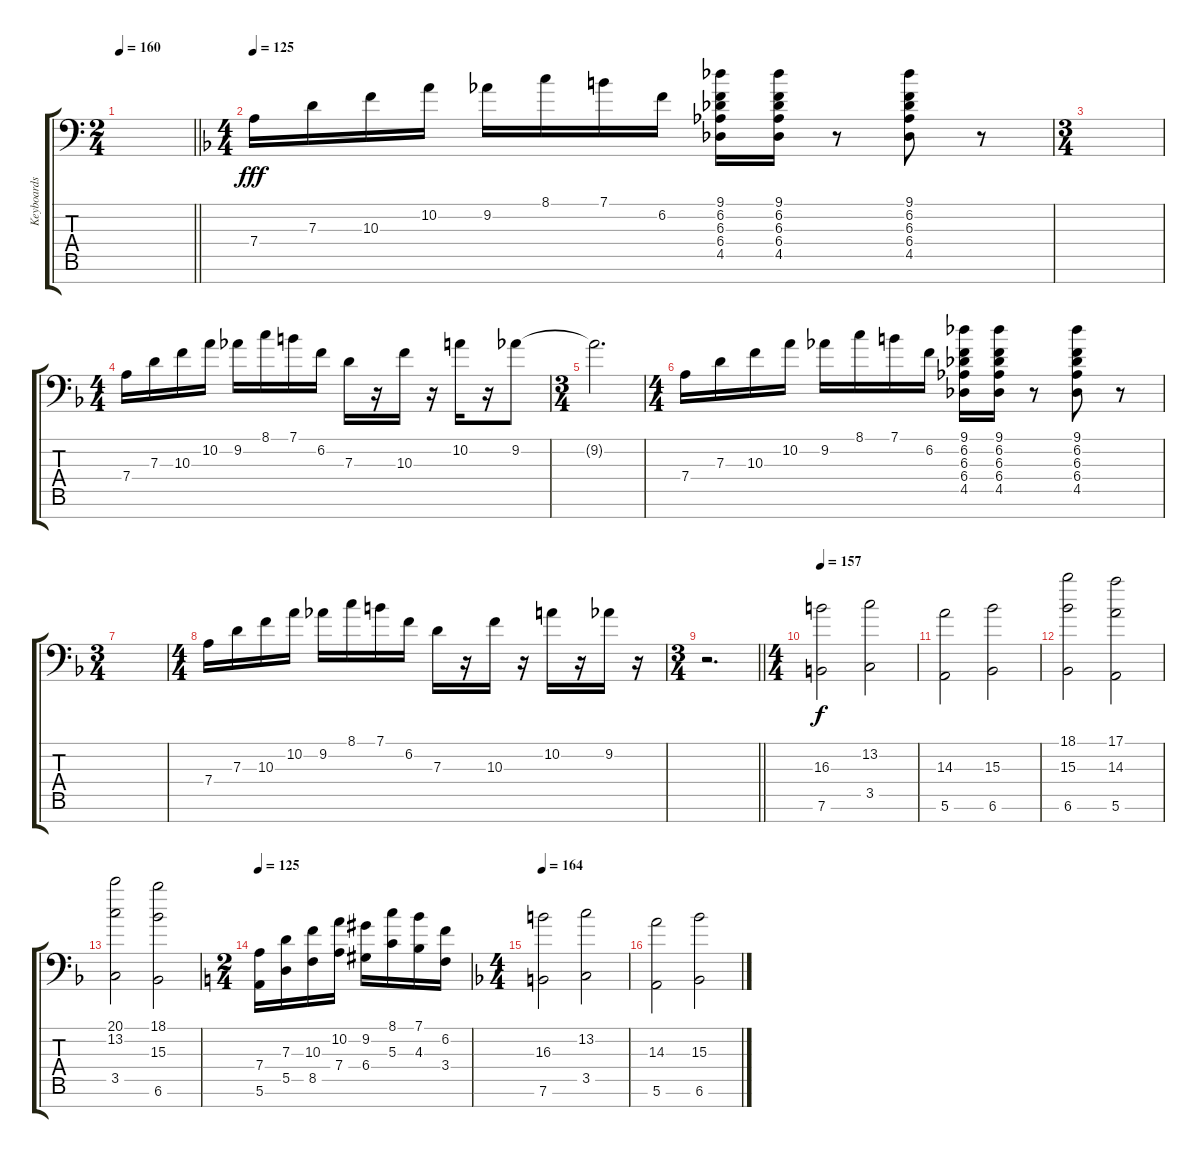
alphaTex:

\track ("Keyboards 2" "Keyboards ") {instrument stringensemble1}
\staff {score tabs}
\tuning (E4 B3 G3 D3 A2 E2 A1) {hide}
\ts (2 4)
\tempo 160
\clef f4
\barLineRight lightlight
\ks c
|
\ts (4 4)
\tempo 125
\ks f
7.4.16{dy fff} 7.3.16 10.3.16 10.2.16 9.2.16 8.1.16 7.1.16 6.2.16 (9.1 6.2 6.3 6.4 4.5).16 (9.1 6.2 6.3 6.4 4.5).16 r.8 (9.1 6.2 6.3 6.4 4.5).8 r.8 |
\ts (3 4)
|
\ts (4 4)
7.4.16 7.3.16 10.3.16 10.2.16 9.2.16 8.1.16 7.1.16 6.2.16 7.3.16 r.16 10.3.16 r.16 10.2.16 r.16 9.2.8 |
\ts (3 4)
9.2{t}.2{d} |
\ts (4 4)
7.4.16 7.3.16 10.3.16 10.2.16 9.2.16 8.1.16 7.1.16 6.2.16 (9.1 6.2 6.3 6.4 4.5).16 (9.1 6.2 6.3 6.4 4.5).16 r.8 (9.1 6.2 6.3 6.4 4.5).8 r.8 |
\ts (3 4)
|
\ts (4 4)
7.4.16 7.3.16 10.3.16 10.2.16 9.2.16 8.1.16 7.1.16 6.2.16 7.3.16 r.16 10.3.16 r.16 10.2.16 r.16 9.2.16 r.16 |
\ts (3 4)
\barLineRight lightlight
r.2{d} |
\ts (4 4)
\tempo 157
(16.3 7.6).2{dy f volume 5 balance 8 instrument synthstrings1} (13.2 3.5).2 |
(14.3 5.6).2 (15.3 6.6).2 |
(18.1 15.3 6.6).2 (17.1 14.3 5.6).2 |
(20.1 13.2 3.5).2 (18.1 15.3 6.6).2 |
\ts (2 4)
\tempo 125
\ks c
(7.4 5.6).16{instrument lead2sawtooth} (7.3 5.5).16 (10.3 8.5).16 (10.2 7.4).16 (9.2 6.4).16 (8.1 5.3).16 (7.1 4.3).16 (6.2 3.4).16 |
\ts (4 4)
\tempo 164
\ks f
(16.3 7.6).2{balance 8 instrument synthstrings1} (13.2 3.5).2 |
(14.3 5.6).2 (15.3 6.6).2
